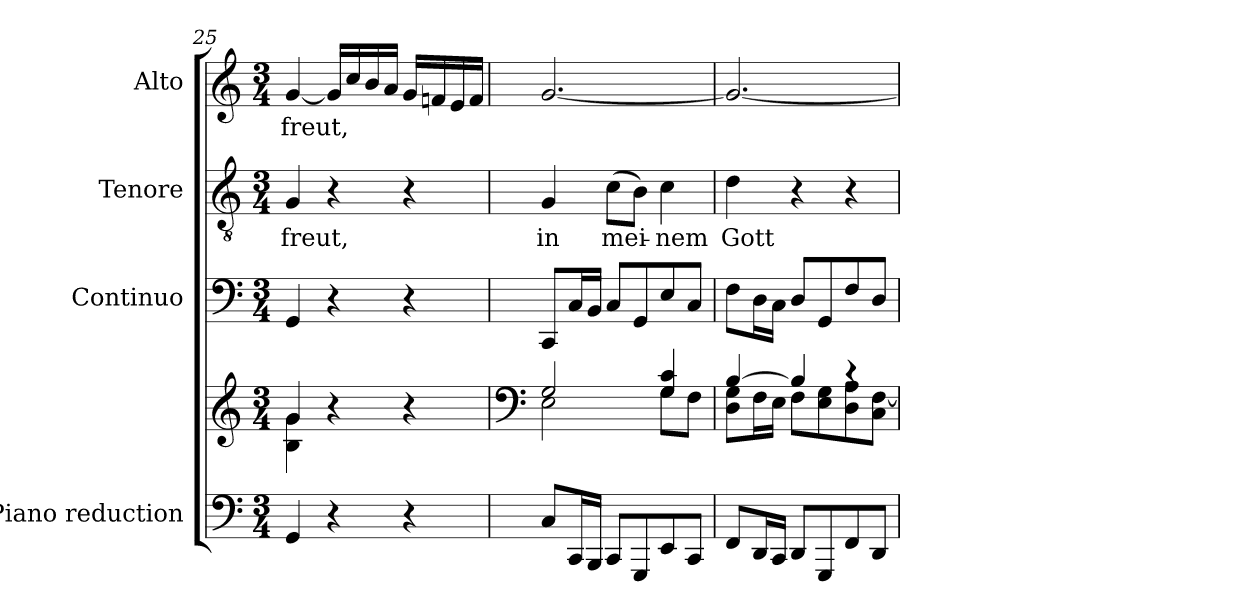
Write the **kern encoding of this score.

**kern	**kern	**kern	**kern	**text	**kern	**text
*part4	*part4	*part3	*part2	*part2	*part1	*part1
*staff5	*staff4	*staff3	*staff2	*staff2	*staff1	*staff1
*I"Piano reduction	*	*I"Continuo	*I"Tenore	*	*I"Alto	*
*I'Pno	*	*	*	*	*	*
*clefF4	*clefG2	*clefF4	*clefGv2	*	*clefG2	*
*k[]	*k[]	*k[]	*k[]	*	*k[]	*
*M3/4	*M3/4	*M3/4	*M3/4	*	*M3/4	*
=25	=25	=25	=25	=25	=25	=25
*	*^	*	*	*	*	*
!	!	!	!	!	!LO:LY:b	!	!LO:LY:b
4GG/	4g/	4B\ 4g\	4GG/	4G/	-freut,	[4g/	-freut,
4r	4r	4ryy	4r	4r	.	16g/LL]	.
.	.	.	.	.	.	16cc/	.
.	.	.	.	.	.	16b/	.
.	.	.	.	.	.	16a/JJ	.
4r	4r	4ryy	4r	4r	.	16g/LL	.
.	.	.	.	.	.	16fn/	.
.	.	.	.	.	.	16e/	.
.	.	.	.	.	.	16f/JJ	.
=26	=26	=26	=26	=26	=26	=26	=26
*	*clefF4	*	*	*	*	*	*
!	!	!	!	!	!LO:LY:b	!	!
8C/L	2G/	2E\	8CC/L	4G/	in	[2.g/	.
16CC/L	.	.	16C/L	.	.	.	.
16BBB/JJ	.	.	16BB/JJ	.	.	.	.
!	!	!	!	!	!LO:LY:b	!	!
8CC/L	.	.	8C/L	(>8c\L	mei-	.	.
8GGG/	.	.	8GG/	8B\J)	.	.	.
!	!	!	!	!	!LO:LY:b	!	!
8EE/	4G/ 4c/	8G\L	8E/	4c\	-nem	.	.
8CC/J	.	8F\J	8C/J	.	.	.	.
=27	=27	=27	=27	=27	=27	=27	=27
!	!	!	!	!	!LO:LY:b	!	!
8FF/L	[4B/	8D\ 8G\L	8F\L	4d\	Gott	2.g/_	.
16DD/L	.	16F\L	16D\L	.	.	.	.
16CC/JJ	.	16E\JJ	16C\JJ	.	.	.	.
8DD/L	4B/]	8F\L	8D/L	4r	.	.	.
8GGG/	.	8E\ 8G\	8GG/	.	.	.	.
8FF/	4rc	8D\ 8A\	8F/	4r	.	.	.
8DD/J	.	8C\ [8F\J	8D/J	.	.	.	.
*	*v	*v	*	*	*	*	*
=	=	=	=	=	=	=
*-	*-	*-	*-	*-	*-	*-
